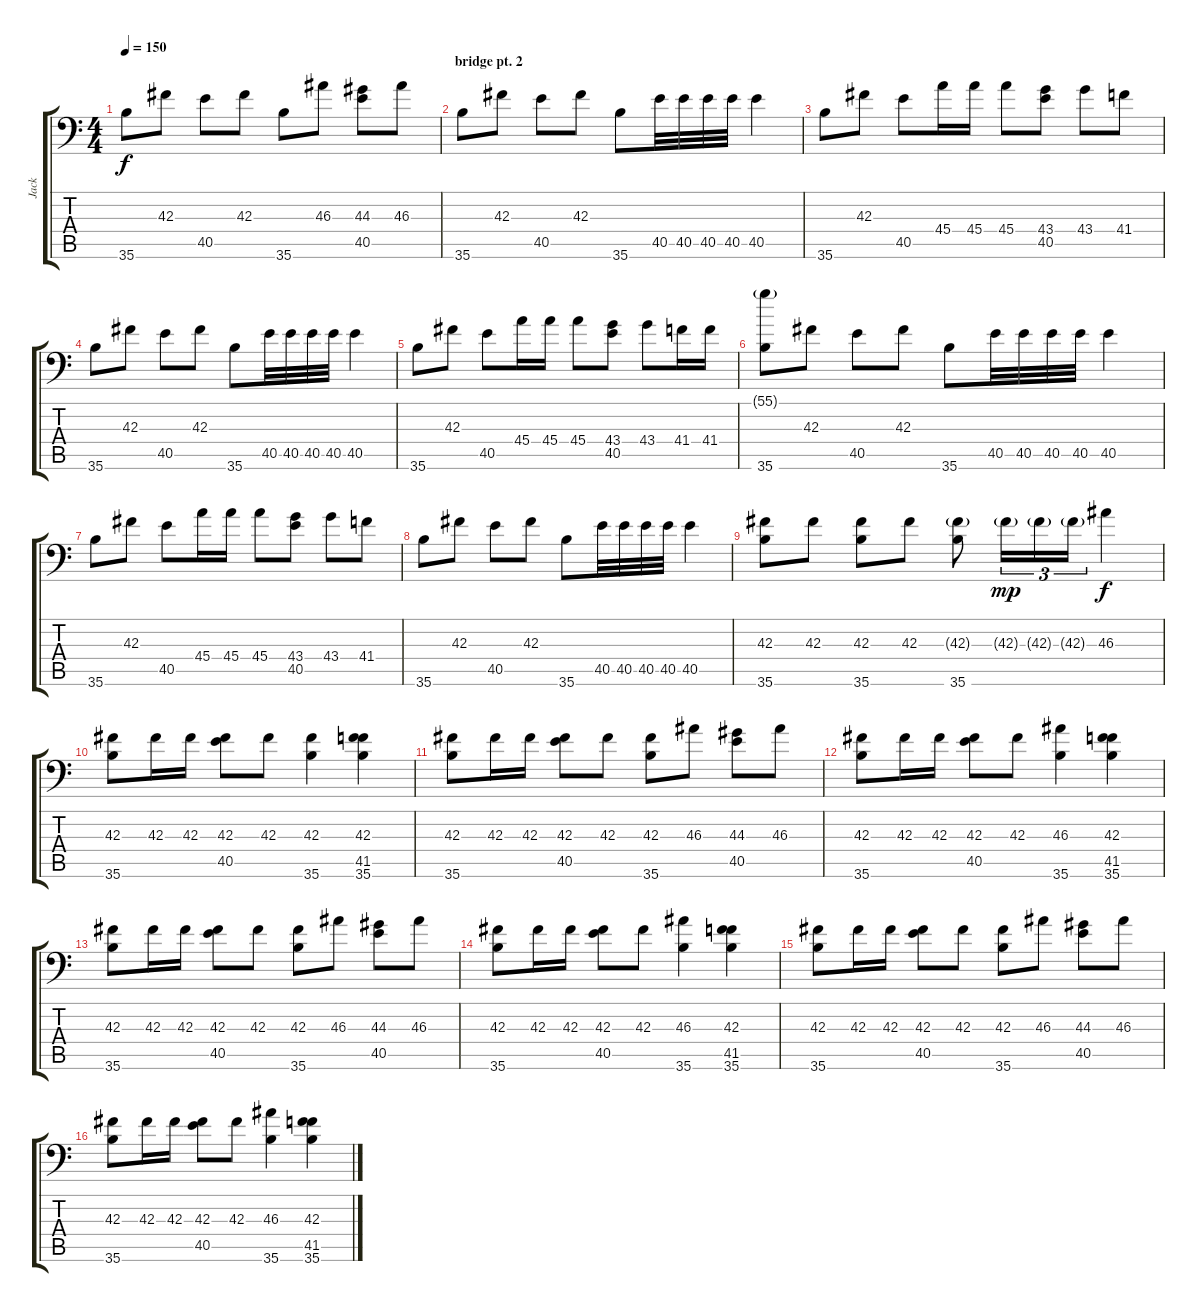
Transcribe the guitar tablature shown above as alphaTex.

\track ("Jack" "Jack") {instrument acousticgrandpiano}
\staff {score tabs}
\tuning (C-1 C-1 C-1 C-1 C-1 C-1) {hide}
\ts (4 4)
\tempo 150
\clef f4
\ks c
35.6.8{dy f} 42.3.8 40.5.8 42.3.8 35.6.8 46.3.8 (44.3 40.5).8 46.3.8 |
\section ("" "bridge pt. 2")
35.6.8 42.3.8 40.5.8 42.3.8 35.6.8 40.5.32 40.5.32 40.5.32 40.5.32 40.5.4 |
35.6.8 42.3.8 40.5.8 45.4.16 45.4.16 45.4.8 (43.4 40.5).8 43.4.8 41.4.8 |
35.6.8 42.3.8 40.5.8 42.3.8 35.6.8 40.5.32 40.5.32 40.5.32 40.5.32 40.5.4 |
35.6.8 42.3.8 40.5.8 45.4.16 45.4.16 45.4.8 (43.4 40.5).8 43.4.8 41.4.16 41.4.16 |
(55.1{g} 35.6).8 42.3.8 40.5.8 42.3.8 35.6.8 40.5.32 40.5.32 40.5.32 40.5.32 40.5.4 |
35.6.8 42.3.8 40.5.8 45.4.16 45.4.16 45.4.8 (43.4 40.5).8 43.4.8 41.4.8 |
35.6.8 42.3.8 40.5.8 42.3.8 35.6.8 40.5.32 40.5.32 40.5.32 40.5.32 40.5.4 |
(42.3 35.6).8 42.3.8 (42.3 35.6).8 42.3.8 (42.3{g} 35.6).8 42.3{g}.16{tu (3 2) dy mp} 42.3{g}.16{tu (3 2)} 42.3{g}.16{tu (3 2)} 46.3.4{dy f} |
(42.3 35.6).8 42.3.16 42.3.16 (42.3 40.5).8 42.3.8 (42.3 35.6).4 (42.3 41.5 35.6).4 |
(42.3 35.6).8 42.3.16 42.3.16 (42.3 40.5).8 42.3.8 (42.3 35.6).8 46.3.8 (44.3 40.5).8 46.3.8 |
(42.3 35.6).8 42.3.16 42.3.16 (42.3 40.5).8 42.3.8 (46.3 35.6).4 (42.3 41.5 35.6).4 |
(42.3 35.6).8 42.3.16 42.3.16 (42.3 40.5).8 42.3.8 (42.3 35.6).8 46.3.8 (44.3 40.5).8 46.3.8 |
(42.3 35.6).8 42.3.16 42.3.16 (42.3 40.5).8 42.3.8 (46.3 35.6).4 (42.3 41.5 35.6).4 |
(42.3 35.6).8 42.3.16 42.3.16 (42.3 40.5).8 42.3.8 (42.3 35.6).8 46.3.8 (44.3 40.5).8 46.3.8 |
(42.3 35.6).8 42.3.16 42.3.16 (42.3 40.5).8 42.3.8 (46.3 35.6).4 (42.3 41.5 35.6).4
